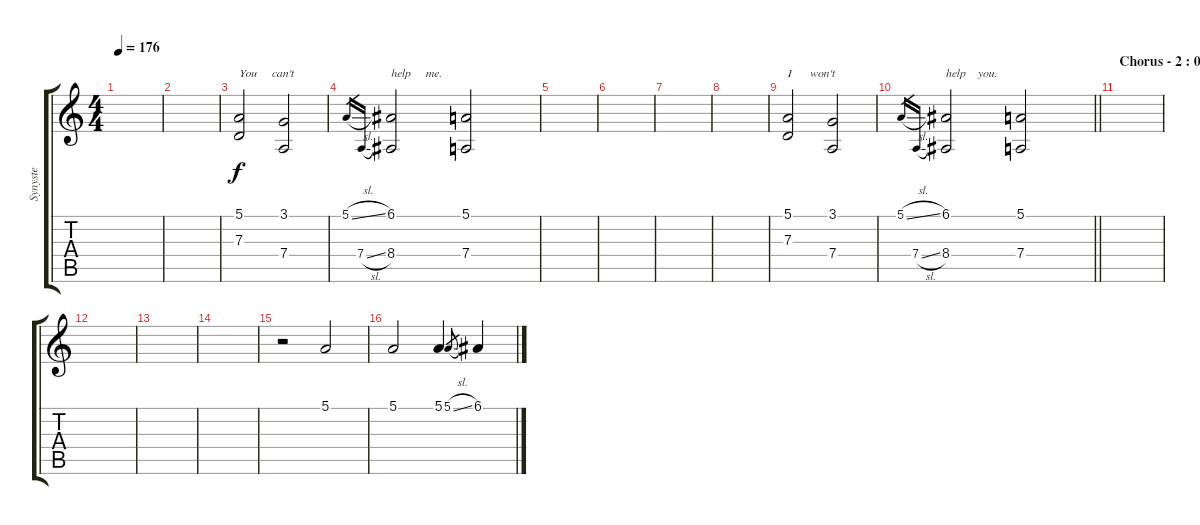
\track ("   Synyster Gates - Vocals" "   Synyste") {instrument sopranosax}
\staff {score tabs}
\tuning (E4 B3 G3 D3 A2 E2) {hide}
\ts (4 4)
\tempo 176
\clef g2
\ks c
|
|
(5.1 7.3).2{txt "You     can't"} (3.1 7.4).2 |
5.1{sl}.16{gr} 7.4{sl}.16{gr} (6.1 8.4).2{txt "help     me."} (5.1 7.4).2 |
|
|
|
|
(5.1 7.3).2{txt "I      won't"} (3.1 7.4).2 |
\barLineRight lightlight
5.1{sl}.16{gr} 7.4{sl}.16{gr} (6.1 8.4).2{txt "help    you."} (5.1 7.4).2 |
\section ("" "Chorus - 2 : 03")
|
|
|
|
r.2 5.1.2 |
5.1.2 5.1.4 5.1{sl}.8{gr} 6.1.4
